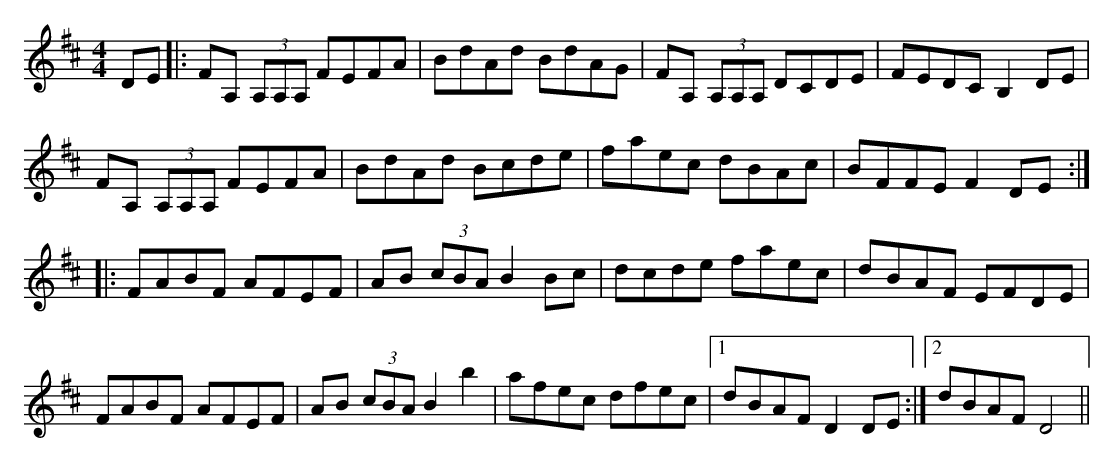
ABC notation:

X:1
M:4/4
K:D
DE|:FA, (3A,A,A, FEFA|BdAd BdAG|FA, (3A,A,A, DCDE|FEDC B,2DE|
FA, (3A,A,A, FEFA|BdAd Bcde|faec dBAc|BFFE F2DE:|
|:FABF AFEF|AB (3cBA B2Bc|dcde faec|dBAF EFDE|
FABF AFEF|AB (3cBA B2 b2|afec dfec|1 dBAF D2DE:|2 dBAF D4||
